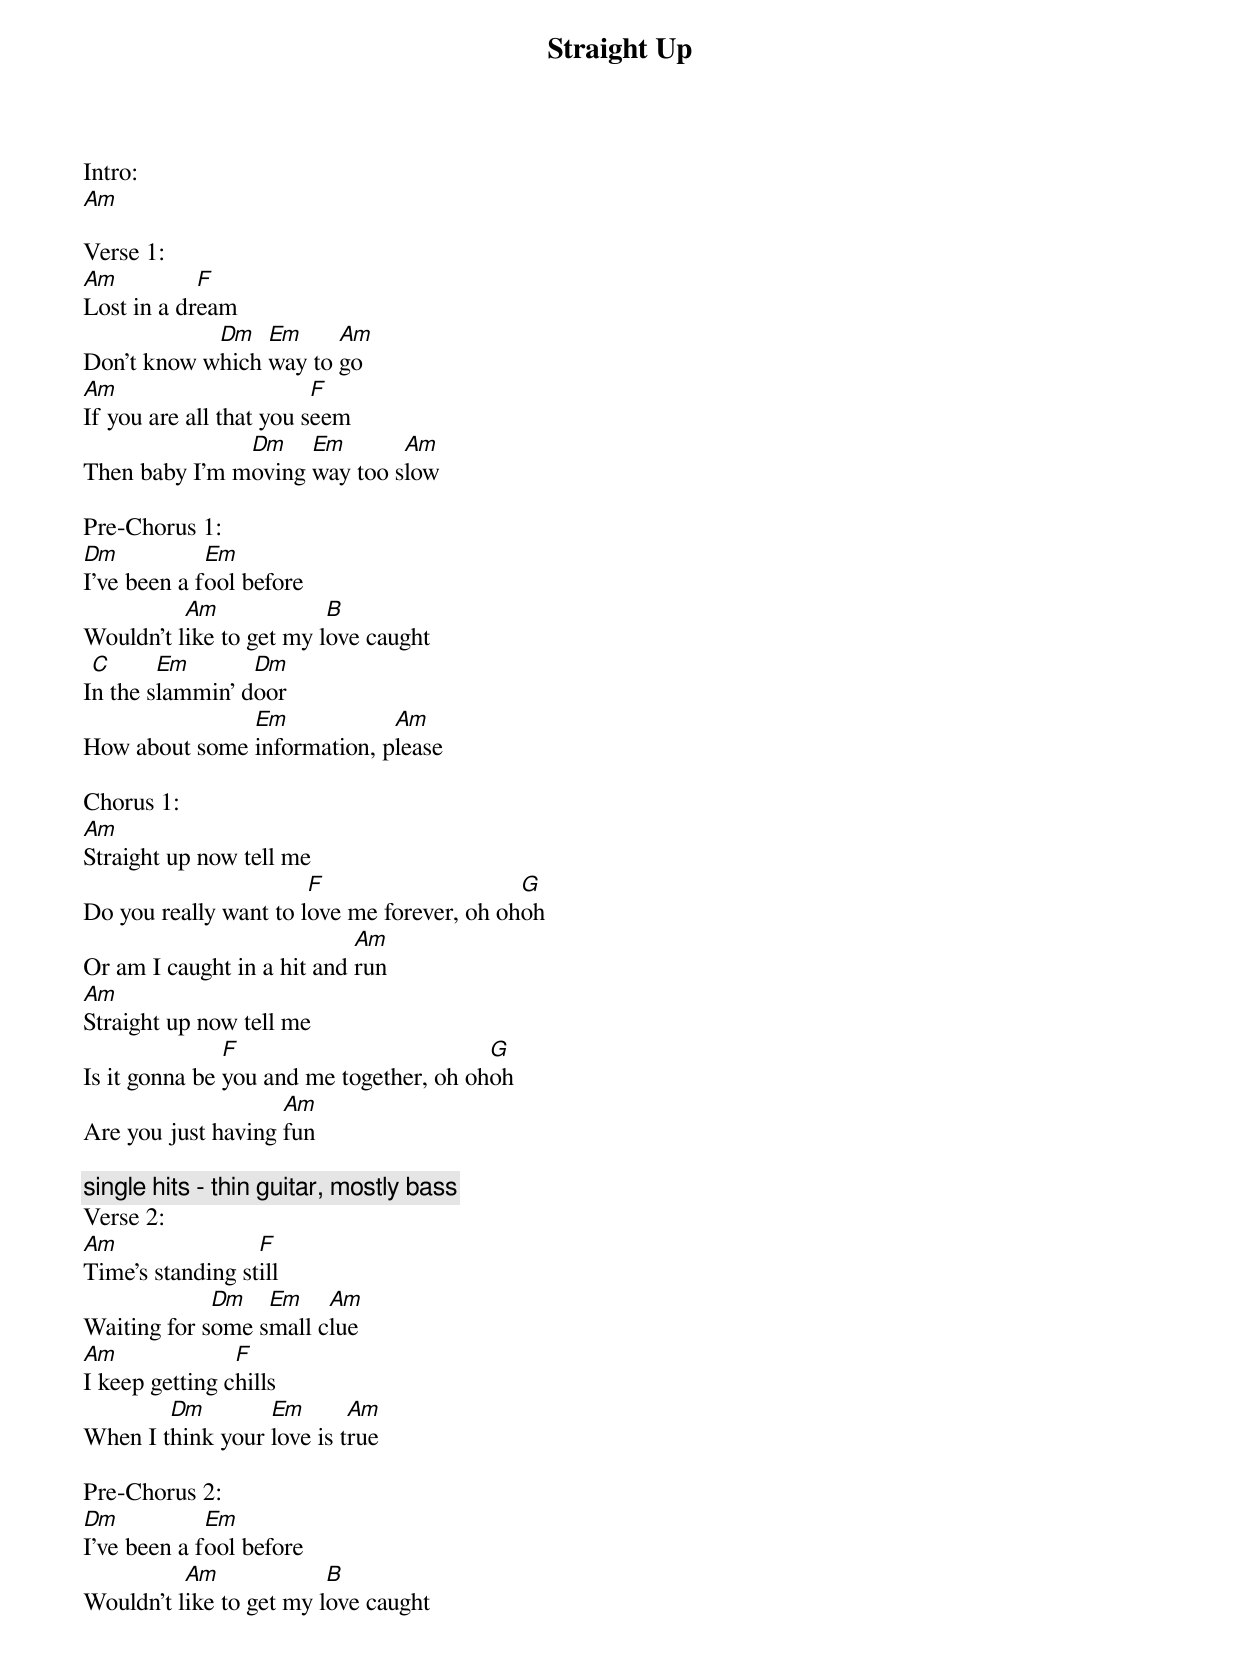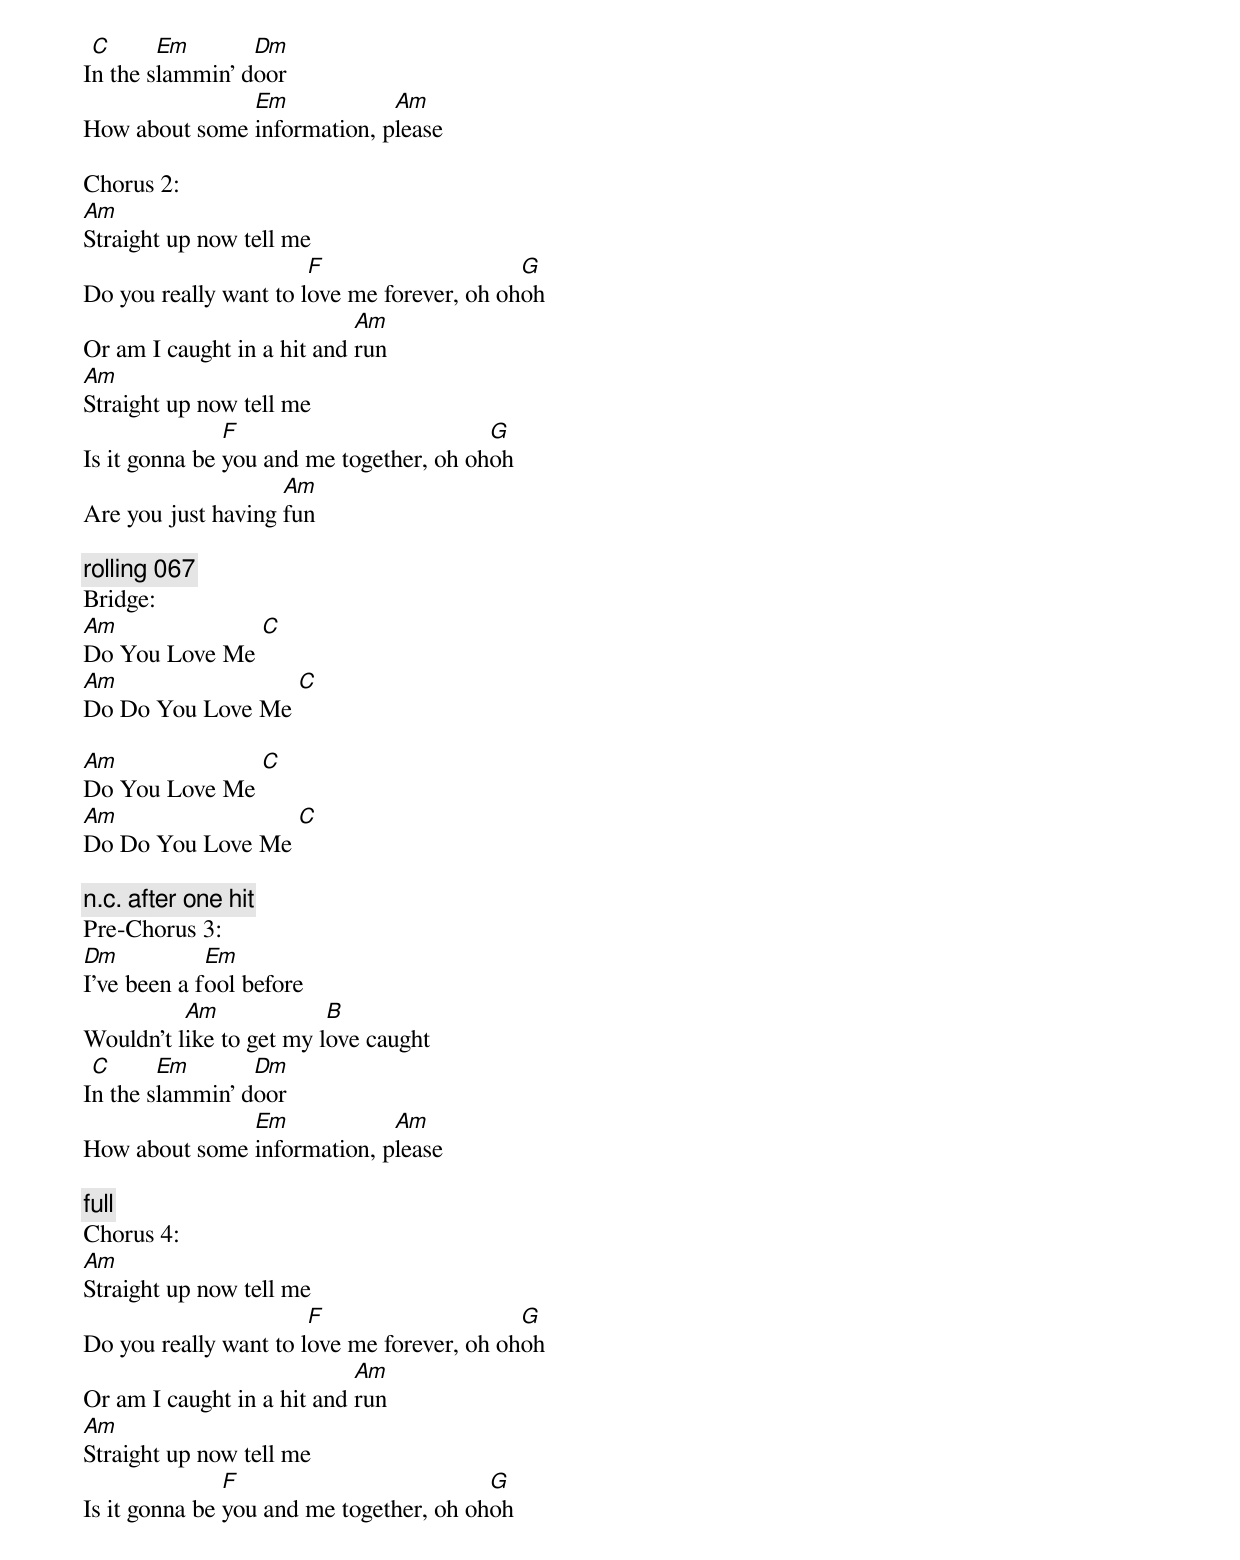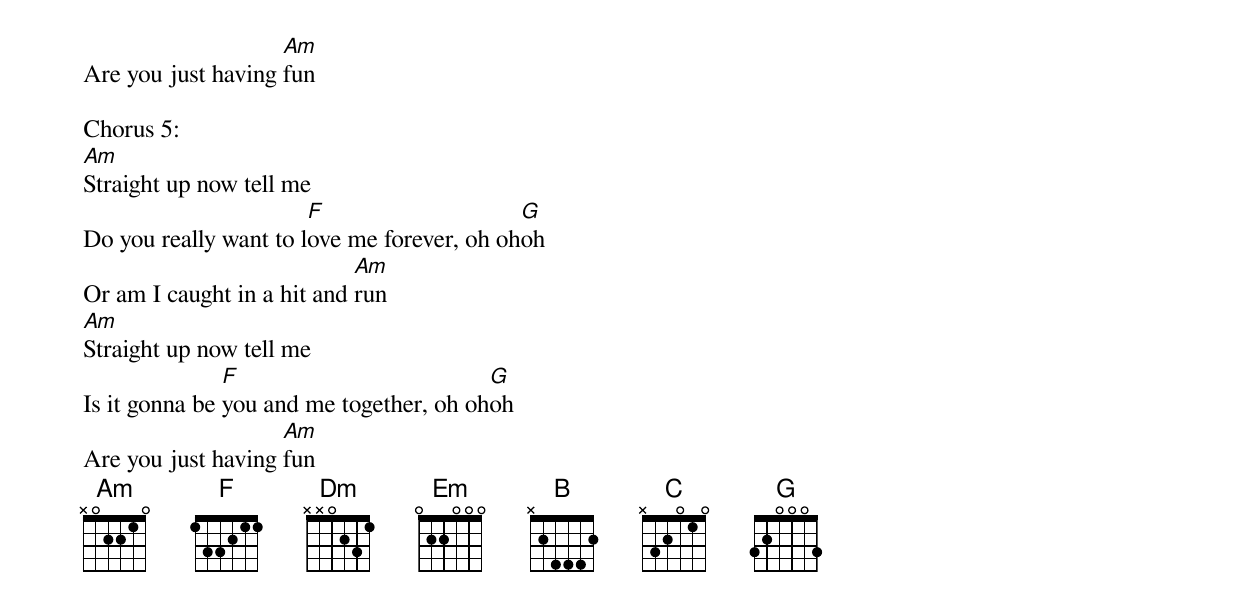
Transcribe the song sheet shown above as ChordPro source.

{title:Straight Up}
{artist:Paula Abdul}
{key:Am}
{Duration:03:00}
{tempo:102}

Intro:
[Am]

Verse 1:
[Am]Lost in a dr[F]eam
Don't know w[Dm]hich [Em]way to [Am]go
[Am]If you are all that you s[F]eem
Then baby I'm m[Dm]oving [Em]way too s[Am]low

Pre-Chorus 1:
[Dm]I've been a f[Em]ool before
Wouldn't l[Am]ike to get my l[B]ove caught
I[C]n the s[Em]lammin' d[Dm]oor
How about some [Em]information, p[Am]lease

Chorus 1:
[Am]Straight up now tell me
Do you really want to l[F]ove me forever, oh oh[G]oh
Or am I caught in a hit and [Am]run
[Am]Straight up now tell me
Is it gonna be [F]you and me together, oh oh[G]oh
Are you just having [Am]fun

{c: single hits - thin guitar, mostly bass}
Verse 2:
[Am]Time's standing st[F]ill
Waiting for s[Dm]ome s[Em]mall c[Am]lue
[Am]I keep getting c[F]hills
When I t[Dm]hink your [Em]love is t[Am]rue

Pre-Chorus 2:
[Dm]I've been a f[Em]ool before
Wouldn't l[Am]ike to get my l[B]ove caught
I[C]n the s[Em]lammin' d[Dm]oor
How about some [Em]information, p[Am]lease

Chorus 2:
[Am]Straight up now tell me
Do you really want to l[F]ove me forever, oh oh[G]oh
Or am I caught in a hit and [Am]run
[Am]Straight up now tell me
Is it gonna be [F]you and me together, oh oh[G]oh
Are you just having [Am]fun

{c: rolling 067}
Bridge:
[Am]Do You Love Me [C]
[Am]Do Do You Love Me [C]

[Am]Do You Love Me [C]
[Am]Do Do You Love Me [C]

{c: n.c. after one hit}
Pre-Chorus 3:
[Dm]I've been a f[Em]ool before
Wouldn't l[Am]ike to get my l[B]ove caught
I[C]n the s[Em]lammin' d[Dm]oor
How about some [Em]information, p[Am]lease

{c: full}
Chorus 4:
[Am]Straight up now tell me
Do you really want to l[F]ove me forever, oh oh[G]oh
Or am I caught in a hit and [Am]run
[Am]Straight up now tell me
Is it gonna be [F]you and me together, oh oh[G]oh
Are you just having [Am]fun

Chorus 5:
[Am]Straight up now tell me
Do you really want to l[F]ove me forever, oh oh[G]oh
Or am I caught in a hit and [Am]run
[Am]Straight up now tell me
Is it gonna be [F]you and me together, oh oh[G]oh
Are you just having [Am]fun
